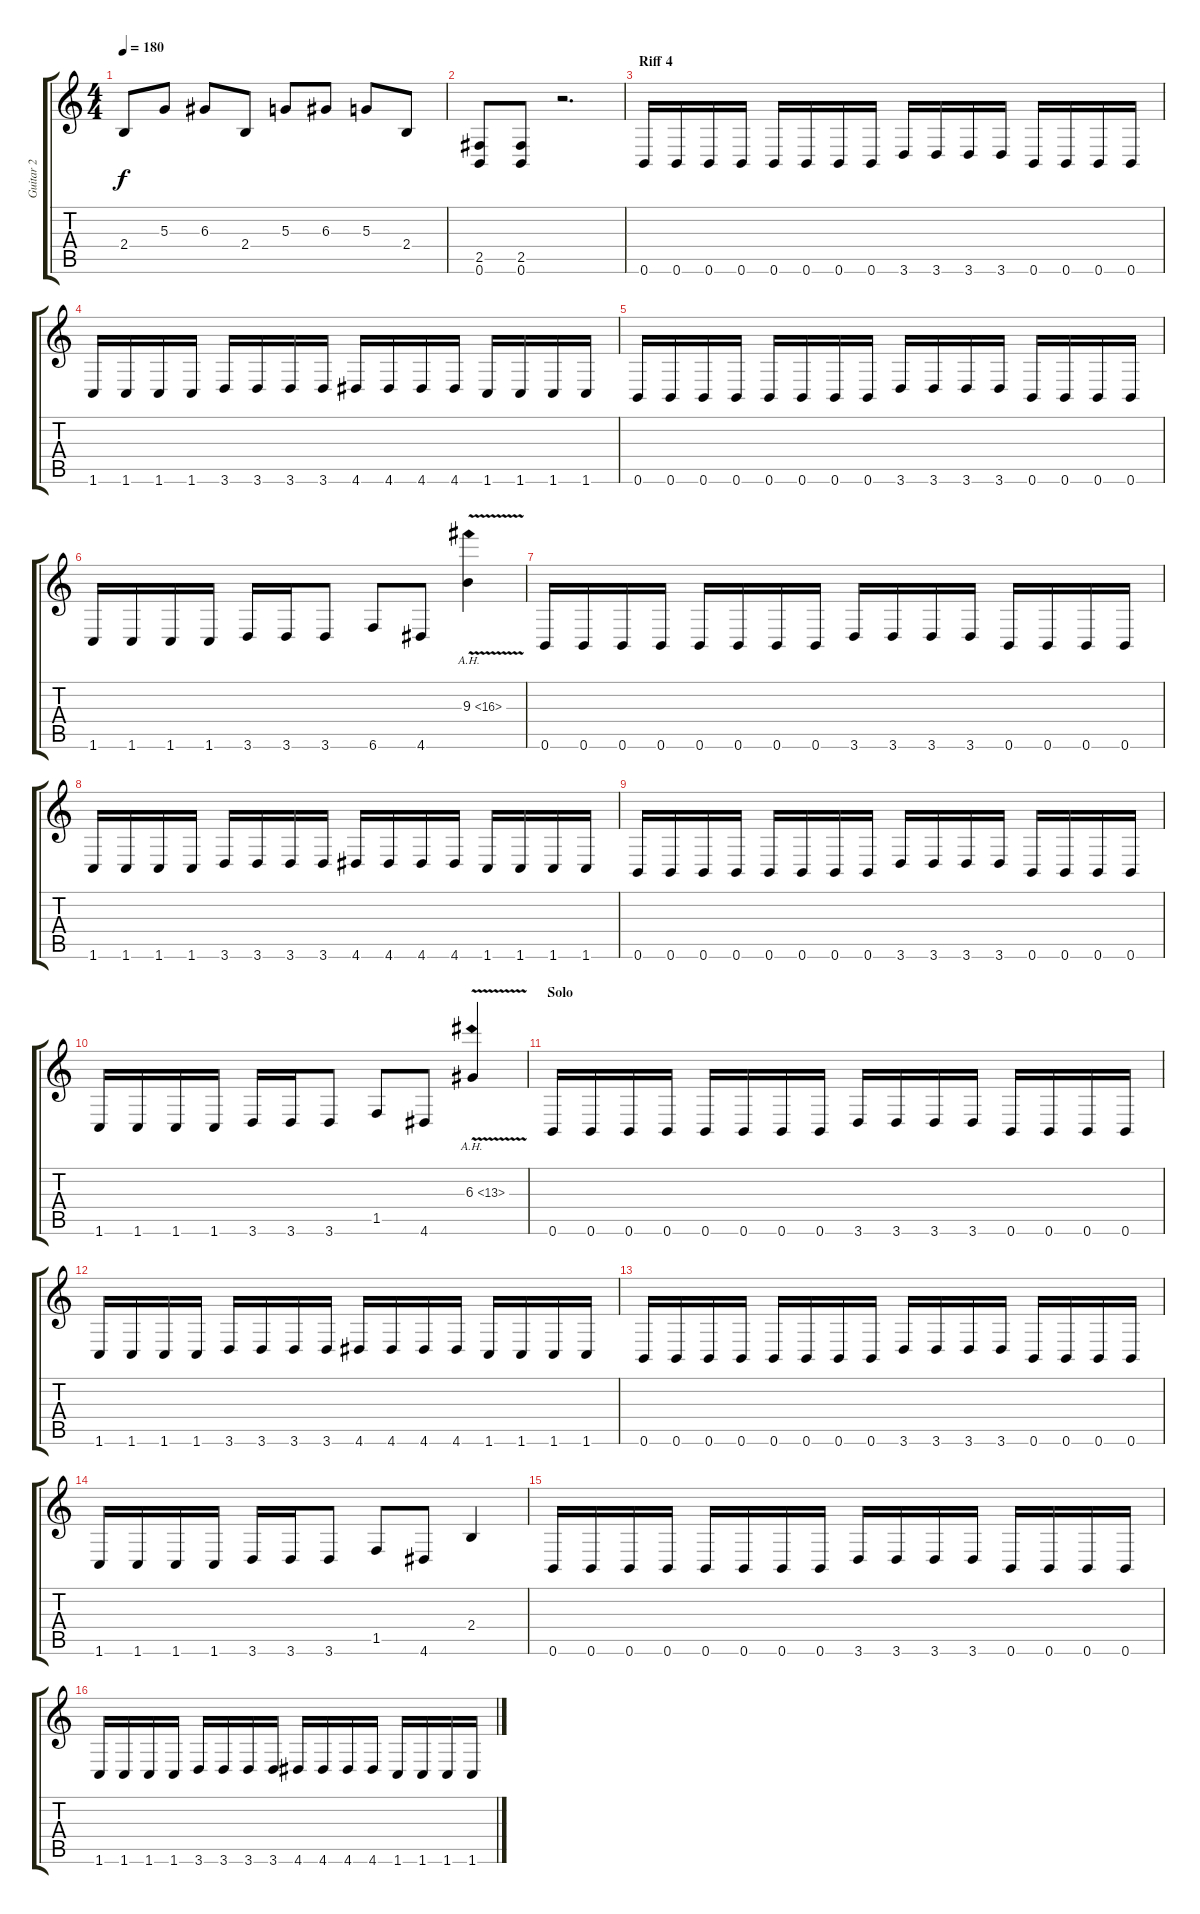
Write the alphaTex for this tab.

\track ("Guitar 2" "Guitar 2") {instrument overdrivenguitar}
\staff {score tabs}
\tuning (B3 Gb3 D3 A2 E2 B1) {hide}
\ts (4 4)
\tempo 180
\clef g2
\ks c
2.4.8{dy f} 5.3.8 6.3.8 2.4.8 5.3.8 6.3.8 5.3.8 2.4.8 |
(2.5 0.6).8 (2.5 0.6).8 r.2{d} |
\section ("" "Riff 4")
0.6.16 0.6.16 0.6.16 0.6.16 0.6.16 0.6.16 0.6.16 0.6.16 3.6.16 3.6.16 3.6.16 3.6.16 0.6.16 0.6.16 0.6.16 0.6.16 |
1.6.16 1.6.16 1.6.16 1.6.16 3.6.16 3.6.16 3.6.16 3.6.16 4.6.16 4.6.16 4.6.16 4.6.16 1.6.16 1.6.16 1.6.16 1.6.16 |
0.6.16 0.6.16 0.6.16 0.6.16 0.6.16 0.6.16 0.6.16 0.6.16 3.6.16 3.6.16 3.6.16 3.6.16 0.6.16 0.6.16 0.6.16 0.6.16 |
1.6.16 1.6.16 1.6.16 1.6.16 3.6.16 3.6.16 3.6.8 6.6.8 4.6.8 9.3{ah 7 v}.4 |
0.6.16 0.6.16 0.6.16 0.6.16 0.6.16 0.6.16 0.6.16 0.6.16 3.6.16 3.6.16 3.6.16 3.6.16 0.6.16 0.6.16 0.6.16 0.6.16 |
1.6.16 1.6.16 1.6.16 1.6.16 3.6.16 3.6.16 3.6.16 3.6.16 4.6.16 4.6.16 4.6.16 4.6.16 1.6.16 1.6.16 1.6.16 1.6.16 |
0.6.16 0.6.16 0.6.16 0.6.16 0.6.16 0.6.16 0.6.16 0.6.16 3.6.16 3.6.16 3.6.16 3.6.16 0.6.16 0.6.16 0.6.16 0.6.16 |
1.6.16 1.6.16 1.6.16 1.6.16 3.6.16 3.6.16 3.6.8 1.5.8 4.6.8 6.3{ah 7 v}.4 |
\section ("" "Solo")
0.6.16 0.6.16 0.6.16 0.6.16 0.6.16 0.6.16 0.6.16 0.6.16 3.6.16 3.6.16 3.6.16 3.6.16 0.6.16 0.6.16 0.6.16 0.6.16 |
1.6.16 1.6.16 1.6.16 1.6.16 3.6.16 3.6.16 3.6.16 3.6.16 4.6.16 4.6.16 4.6.16 4.6.16 1.6.16 1.6.16 1.6.16 1.6.16 |
0.6.16 0.6.16 0.6.16 0.6.16 0.6.16 0.6.16 0.6.16 0.6.16 3.6.16 3.6.16 3.6.16 3.6.16 0.6.16 0.6.16 0.6.16 0.6.16 |
1.6.16 1.6.16 1.6.16 1.6.16 3.6.16 3.6.16 3.6.8 1.5.8 4.6.8 2.4.4 |
0.6.16 0.6.16 0.6.16 0.6.16 0.6.16 0.6.16 0.6.16 0.6.16 3.6.16 3.6.16 3.6.16 3.6.16 0.6.16 0.6.16 0.6.16 0.6.16 |
1.6.16 1.6.16 1.6.16 1.6.16 3.6.16 3.6.16 3.6.16 3.6.16 4.6.16 4.6.16 4.6.16 4.6.16 1.6.16 1.6.16 1.6.16 1.6.16
